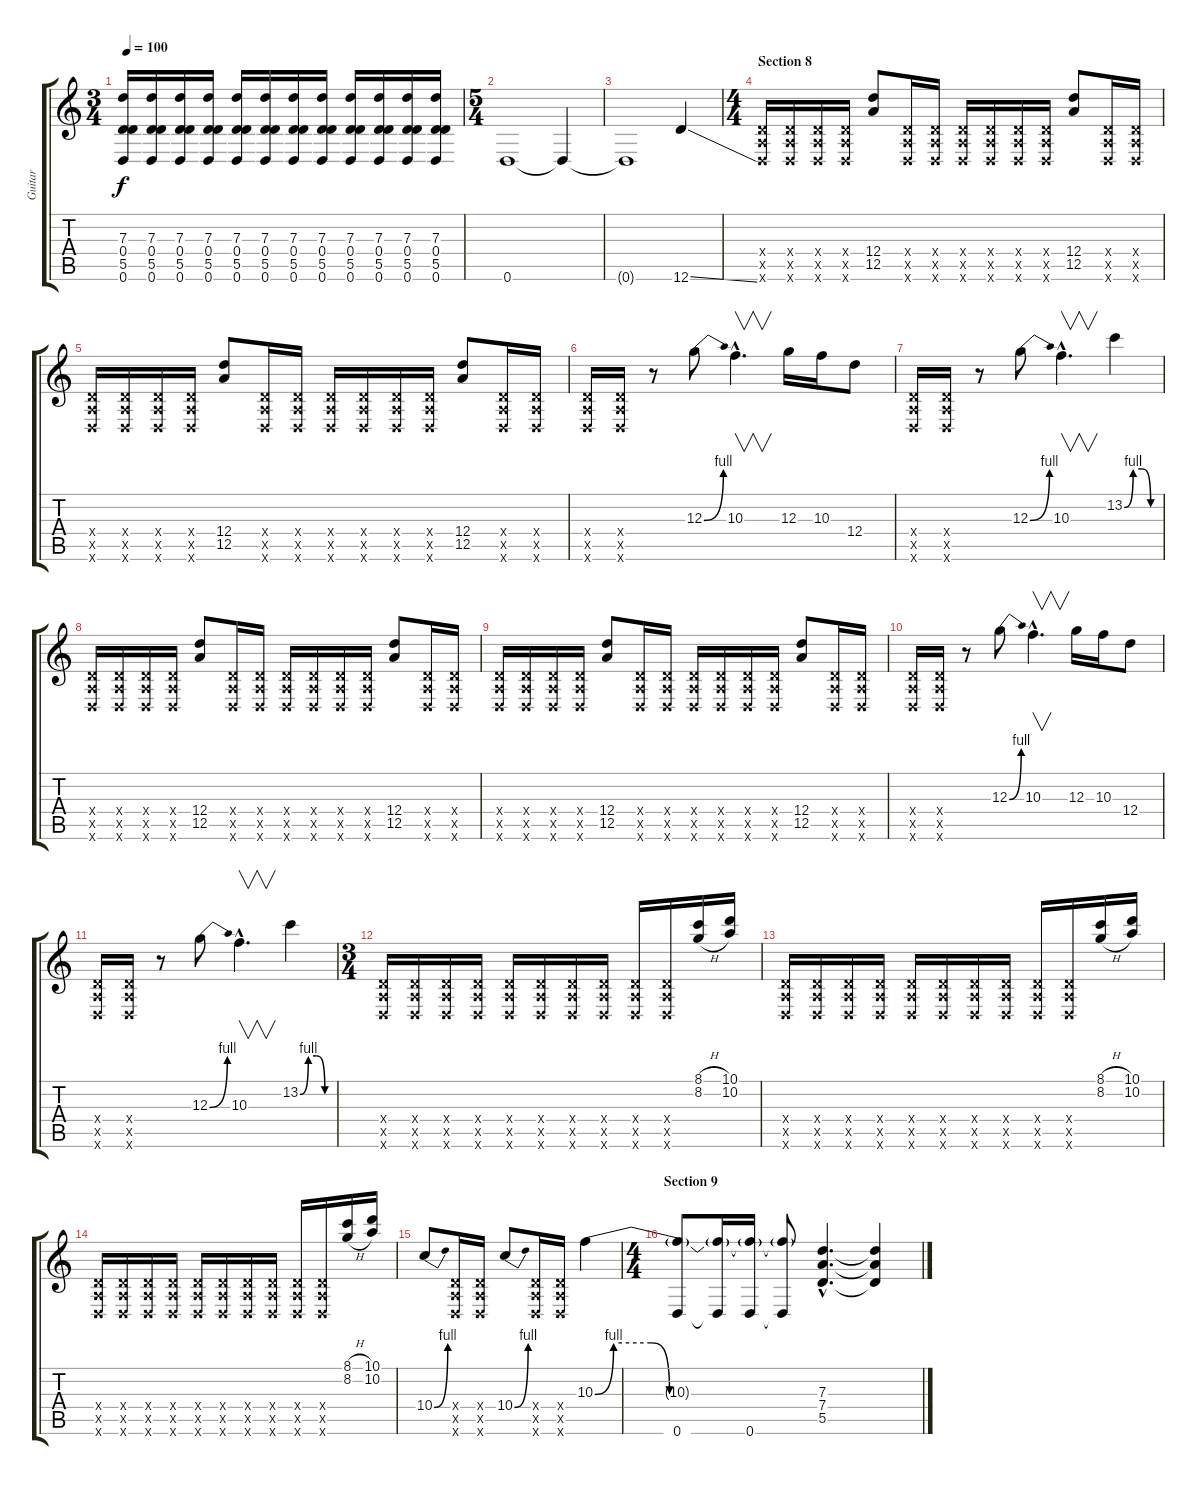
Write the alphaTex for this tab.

\track ("Guitar" "Guitar") {instrument overdrivenguitar}
\staff {score tabs}
\tuning (E4 B3 G3 D3 A2 D2) {hide}
\ts (3 4)
\tempo 100
\clef g2
\ks c
(7.3 0.4 5.5 0.6).16{dy f} (7.3 0.4 5.5 0.6).16 (7.3 0.4 5.5 0.6).16 (7.3 0.4 5.5 0.6).16 (7.3 0.4 5.5 0.6).16 (7.3 0.4 5.5 0.6).16 (7.3 0.4 5.5 0.6).16 (7.3 0.4 5.5 0.6).16 (7.3 0.4 5.5 0.6).16 (7.3 0.4 5.5 0.6).16 (7.3 0.4 5.5 0.6).16 (7.3 0.4 5.5 0.6).16 |
\ts (5 4)
0.6.1 0.6{t}.4 |
0.6{t}.1 12.6{ss}.4 |
\ts (4 4)
\section ("" "Section 8")
(0.4{x} 0.5{x} 0.6{x}).16 (0.4{x} 0.5{x} 0.6{x}).16 (0.4{x} 0.5{x} 0.6{x}).16 (0.4{x} 0.5{x} 0.6{x}).16 (12.4 12.5).8 (0.4{x} 0.5{x} 0.6{x}).16 (0.4{x} 0.5{x} 0.6{x}).16 (0.4{x} 0.5{x} 0.6{x}).16 (0.4{x} 0.5{x} 0.6{x}).16 (0.4{x} 0.5{x} 0.6{x}).16 (0.4{x} 0.5{x} 0.6{x}).16 (12.4 12.5).8 (0.4{x} 0.5{x} 0.6{x}).16 (0.4{x} 0.5{x} 0.6{x}).16 |
(0.4{x} 0.5{x} 0.6{x}).16 (0.4{x} 0.5{x} 0.6{x}).16 (0.4{x} 0.5{x} 0.6{x}).16 (0.4{x} 0.5{x} 0.6{x}).16 (12.4 12.5).8 (0.4{x} 0.5{x} 0.6{x}).16 (0.4{x} 0.5{x} 0.6{x}).16 (0.4{x} 0.5{x} 0.6{x}).16 (0.4{x} 0.5{x} 0.6{x}).16 (0.4{x} 0.5{x} 0.6{x}).16 (0.4{x} 0.5{x} 0.6{x}).16 (12.4 12.5).8 (0.4{x} 0.5{x} 0.6{x}).16 (0.4{x} 0.5{x} 0.6{x}).16 |
(0.4{x} 0.5{x} 0.6{x}).16 (0.4{x} 0.5{x} 0.6{x}).16 r.8 12.3{be (bend 0 0 60 4)}.8 10.3{hac}.4{v d} 12.3.16 10.3.16 12.4.8 |
(0.4{x} 0.5{x} 0.6{x}).16 (0.4{x} 0.5{x} 0.6{x}).16 r.8 12.3{be (bend 0 0 60 4)}.8 10.3{hac}.4{v d} 13.2{be (custom 0 0 15 4 30 4 45 0 60 0)}.4 |
(0.4{x} 0.5{x} 0.6{x}).16 (0.4{x} 0.5{x} 0.6{x}).16 (0.4{x} 0.5{x} 0.6{x}).16 (0.4{x} 0.5{x} 0.6{x}).16 (12.4 12.5).8 (0.4{x} 0.5{x} 0.6{x}).16 (0.4{x} 0.5{x} 0.6{x}).16 (0.4{x} 0.5{x} 0.6{x}).16 (0.4{x} 0.5{x} 0.6{x}).16 (0.4{x} 0.5{x} 0.6{x}).16 (0.4{x} 0.5{x} 0.6{x}).16 (12.4 12.5).8 (0.4{x} 0.5{x} 0.6{x}).16 (0.4{x} 0.5{x} 0.6{x}).16 |
(0.4{x} 0.5{x} 0.6{x}).16 (0.4{x} 0.5{x} 0.6{x}).16 (0.4{x} 0.5{x} 0.6{x}).16 (0.4{x} 0.5{x} 0.6{x}).16 (12.4 12.5).8 (0.4{x} 0.5{x} 0.6{x}).16 (0.4{x} 0.5{x} 0.6{x}).16 (0.4{x} 0.5{x} 0.6{x}).16 (0.4{x} 0.5{x} 0.6{x}).16 (0.4{x} 0.5{x} 0.6{x}).16 (0.4{x} 0.5{x} 0.6{x}).16 (12.4 12.5).8 (0.4{x} 0.5{x} 0.6{x}).16 (0.4{x} 0.5{x} 0.6{x}).16 |
(0.4{x} 0.5{x} 0.6{x}).16 (0.4{x} 0.5{x} 0.6{x}).16 r.8 12.3{be (bend 0 0 60 4)}.8 10.3{hac}.4{v d} 12.3.16 10.3.16 12.4.8 |
(0.4{x} 0.5{x} 0.6{x}).16 (0.4{x} 0.5{x} 0.6{x}).16 r.8 12.3{be (bend 0 0 60 4)}.8 10.3{hac}.4{v d} 13.2{be (custom 0 0 15 4 30 4 45 0 60 0)}.4 |
\ts (3 4)
(0.4{x} 0.5{x} 0.6{x}).16 (0.4{x} 0.5{x} 0.6{x}).16 (0.4{x} 0.5{x} 0.6{x}).16 (0.4{x} 0.5{x} 0.6{x}).16 (0.4{x} 0.5{x} 0.6{x}).16 (0.4{x} 0.5{x} 0.6{x}).16 (0.4{x} 0.5{x} 0.6{x}).16 (0.4{x} 0.5{x} 0.6{x}).16 (0.4{x} 0.5{x} 0.6{x}).16 (0.4{x} 0.5{x} 0.6{x}).16 (8.1{h} 8.2{h}).16 (10.1 10.2).16 |
(0.4{x} 0.5{x} 0.6{x}).16 (0.4{x} 0.5{x} 0.6{x}).16 (0.4{x} 0.5{x} 0.6{x}).16 (0.4{x} 0.5{x} 0.6{x}).16 (0.4{x} 0.5{x} 0.6{x}).16 (0.4{x} 0.5{x} 0.6{x}).16 (0.4{x} 0.5{x} 0.6{x}).16 (0.4{x} 0.5{x} 0.6{x}).16 (0.4{x} 0.5{x} 0.6{x}).16 (0.4{x} 0.5{x} 0.6{x}).16 (8.1{h} 8.2{h}).16 (10.1 10.2).16 |
(0.4{x} 0.5{x} 0.6{x}).16 (0.4{x} 0.5{x} 0.6{x}).16 (0.4{x} 0.5{x} 0.6{x}).16 (0.4{x} 0.5{x} 0.6{x}).16 (0.4{x} 0.5{x} 0.6{x}).16 (0.4{x} 0.5{x} 0.6{x}).16 (0.4{x} 0.5{x} 0.6{x}).16 (0.4{x} 0.5{x} 0.6{x}).16 (0.4{x} 0.5{x} 0.6{x}).16 (0.4{x} 0.5{x} 0.6{x}).16 (8.1{h} 8.2{h}).16 (10.1 10.2).16 |
10.4{be (bend 0 0 60 4)}.8 (0.4{x} 0.5{x} 0.6{x}).16 (0.4{x} 0.5{x} 0.6{x}).16 10.4{be (bend 0 0 60 4)}.8 (0.4{x} 0.5{x} 0.6{x}).16 (0.4{x} 0.5{x} 0.6{x}).16 10.3{be (custom 0 0 5 4 15 4 20 0 45 0 60 0)}.4 |
\ts (4 4)
\section ("" "Section 9")
(10.3{t} 0.6).8 (10.3{t} 0.6{t}).16 (10.3{t} 0.6).16 (10.3{t} 0.6{t}).8 (7.3{hac} 7.4{hac} 5.5{hac}).4{d} (7.3{t} 7.4{t} 5.5{t}).4
